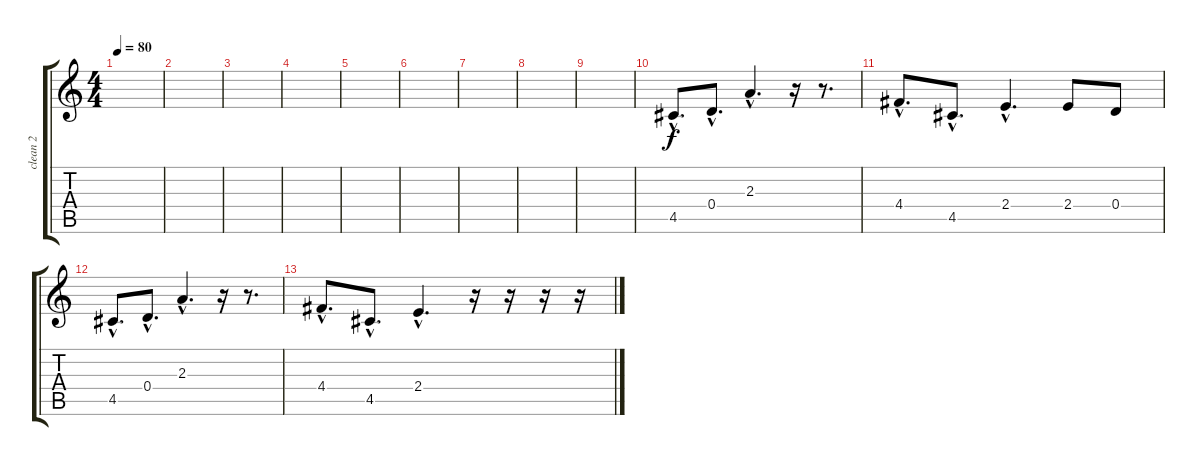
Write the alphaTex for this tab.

\track ("clean 2" "clean 2") {instrument acousticguitarnylon}
\staff {score tabs}
\tuning (E4 B3 G3 D3 A2 D2) {hide}
\ts (4 4)
\tempo 80
\clef g2
\ks c
|
|
|
|
|
|
|
|
|
4.5{hac}.8{d volume 5} 0.4{hac}.8{d} 2.3{hac}.4{d} r.16 r.8{d} |
4.4{hac}.8{d} 4.5{hac}.8{d} 2.4{hac}.4{d} 2.4.8 0.4.8 |
4.5{hac}.8{d} 0.4{hac}.8{d} 2.3{hac}.4{d} r.16 r.8{d} |
4.4{hac}.8{d} 4.5{hac}.8{d} 2.4{hac}.4{d} r.16 r.16 r.16 r.16
